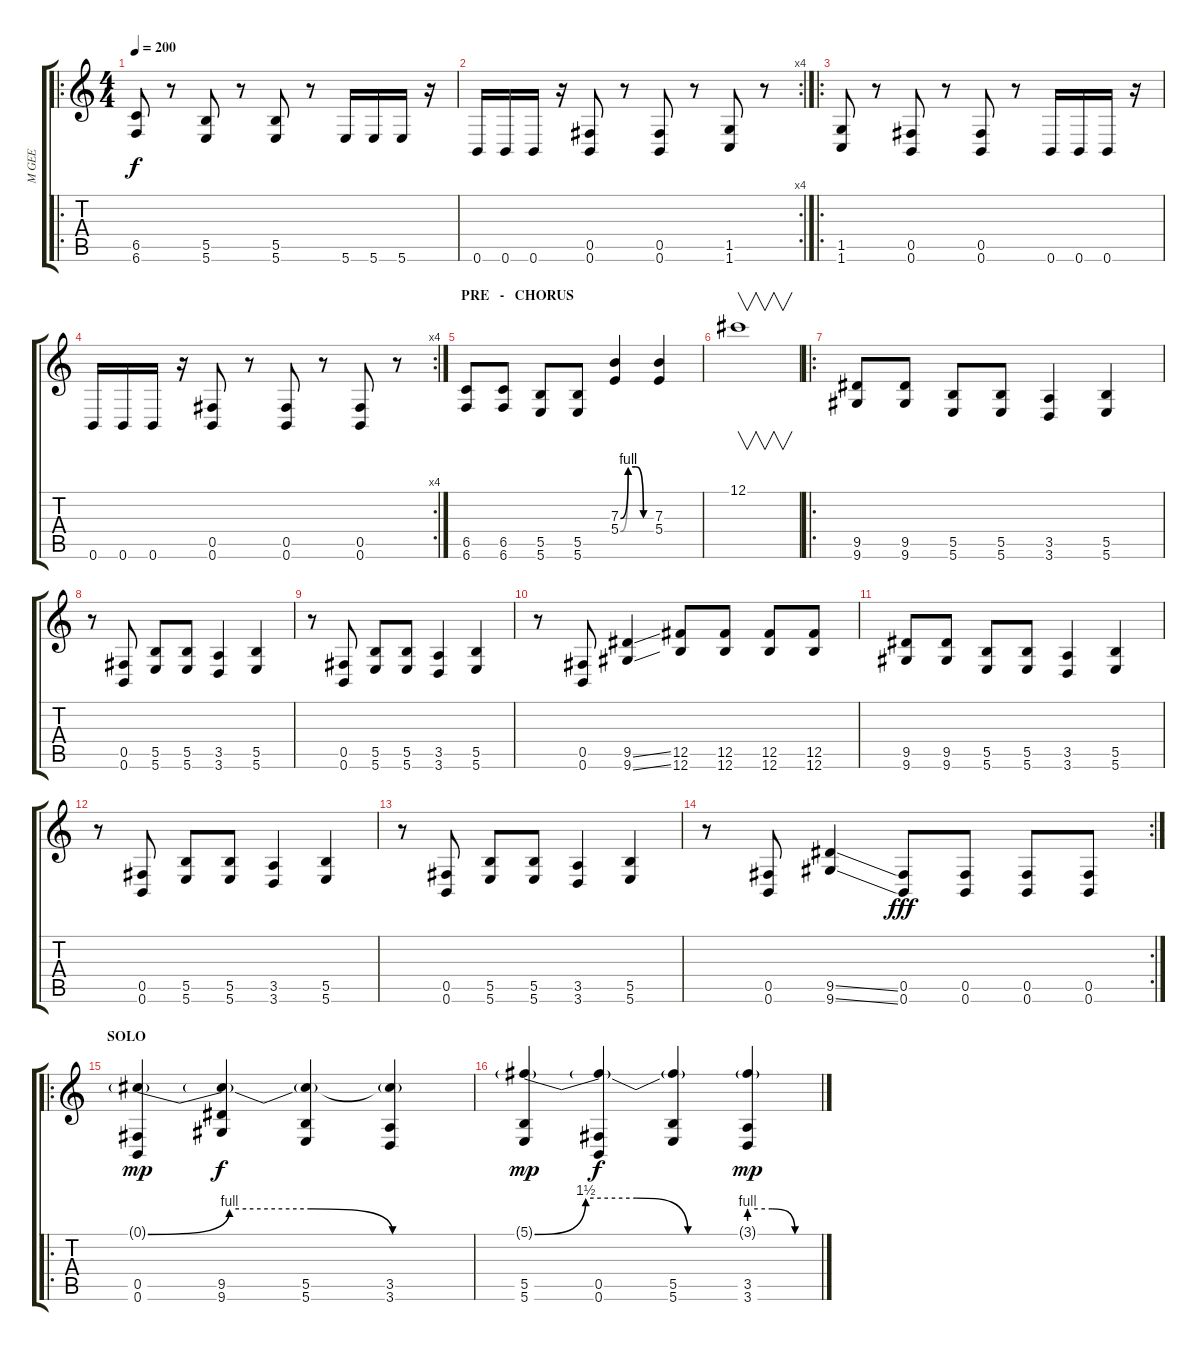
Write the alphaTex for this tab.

\track ("M GEE" "M GEE") {instrument distortionguitar}
\staff {score tabs}
\tuning (Db4 Ab3 E3 B2 Gb2 B1) {hide}
\ro
\ts (4 4)
\tempo 200
\clef g2
\ks c
(6.5 6.6).8{dy f} r.8 (5.5 5.6).8 r.8 (5.5 5.6).8 r.8 5.6.16 5.6.16 5.6.16 r.16 |
\rc 4
0.6.16 0.6.16 0.6.16 r.16 (0.5 0.6).8 r.8 (0.5 0.6).8 r.8 (1.5 1.6).8 r.8 |
\ro
(1.5 1.6).8 r.8 (0.5 0.6).8 r.8 (0.5 0.6).8 r.8 0.6.16 0.6.16 0.6.16 r.16 |
\rc 4
0.6.16 0.6.16 0.6.16 r.16 (0.5 0.6).8 r.8 (0.5 0.6).8 r.8 (0.5 0.6).8 r.8 |
\section ("" "PRE   -   CHORUS")
(6.5 6.6).8 (6.5 6.6).8 (5.5 5.6).8 (5.5 5.6).8 (7.3{be (custom 0 0 15 4 30 4 45 0 60 0)} 5.4{be (custom 0 0 15 4 30 4 45 0 60 0)}).4 (7.3 5.4).4 |
12.1.1{v} |
\ro
(9.5 9.6).8 (9.5 9.6).8 (5.5 5.6).8 (5.5 5.6).8 (3.5 3.6).4 (5.5 5.6).4 |
r.8 (0.5 0.6).8 (5.5 5.6).8 (5.5 5.6).8 (3.5 3.6).4 (5.5 5.6).4 |
r.8 (0.5 0.6).8 (5.5 5.6).8 (5.5 5.6).8 (3.5 3.6).4 (5.5 5.6).4 |
r.8 (0.5 0.6).8 (9.5{ss} 9.6{ss}).4 (12.5 12.6).8 (12.5 12.6).8 (12.5 12.6).8 (12.5 12.6).8 |
(9.5 9.6).8 (9.5 9.6).8 (5.5 5.6).8 (5.5 5.6).8 (3.5 3.6).4 (5.5 5.6).4 |
r.8 (0.5 0.6).8 (5.5 5.6).8 (5.5 5.6).8 (3.5 3.6).4 (5.5 5.6).4 |
r.8 (0.5 0.6).8 (5.5 5.6).8 (5.5 5.6).8 (3.5 3.6).4 (5.5 5.6).4 |
\rc 2
r.8 (0.5 0.6).8 (9.5{ss} 9.6{ss}).4 (0.5 0.6).8{dy fff} (0.5 0.6).8 (0.5 0.6).8 (0.5 0.6).8 |
\ro
\section ("" "SOLO")
(0.1{be (custom 0 0 15 4 30 4 45 0 60 0) g} 0.5 0.6).4{dy mp} (0.1{t} 9.5 9.6).4{dy f} (0.1{t} 5.5 5.6).4 (0.1{t} 3.5 3.6).4 |
(5.1{be (custom 0 0 15 6 30 6 45 0 60 0) g} 5.5 5.6).4{dy mp} (5.1{t} 0.5 0.6).4{dy f} (5.1{t} 5.5 5.6).4 (3.1{be (custom 0 4 20 4 40 0 60 0) g} 3.5 3.6).4{dy mp}
